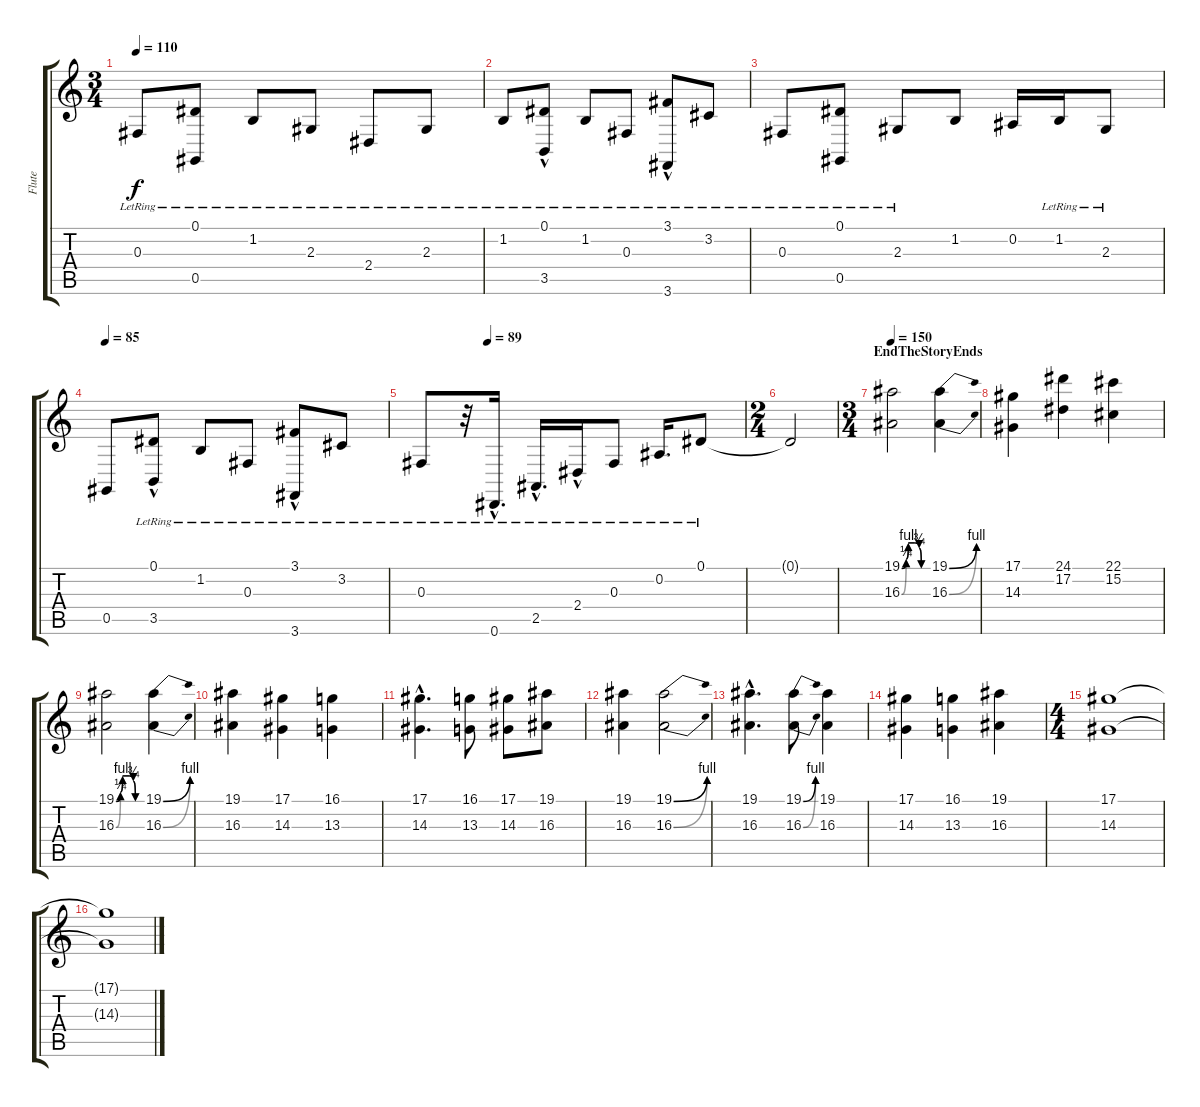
\track ("Flute" "Flute") {instrument flute}
\staff {score tabs}
\tuning (Eb4 Bb3 Gb3 Db3 Ab2 Eb2) {hide}
\ts (3 4)
\tempo 110
\clef g2
\ks c
0.3{lr}.8{dy f} (0.1{lr} 0.5{lr}).8 1.2{lr}.8 2.3{lr}.8 2.4{lr}.8 2.3{lr}.8 |
1.2{lr}.8 (0.1{lr} 3.5{hac lr}).8 1.2{lr}.8 0.3{lr}.8 (3.1{lr} 3.6{hac lr}).8 3.2{lr}.8 |
0.3{lr}.8 (0.1{lr} 0.5{lr}).8 2.3{lr}.8 1.2.8 0.2.16 1.2{lr}.16 2.3{lr}.8 |
\tempo 85
0.5.8 (0.1{lr} 3.5{hac lr}).8 1.2{lr}.8 0.3{lr}.8 (3.1{lr} 3.6{hac lr}).8 3.2{lr}.8 |
\tempo (89 0.20833333333333334)
0.3{lr}.8 r.32 0.6{hac lr}.16{d} 2.5{hac lr}.16{d} 2.4{hac lr}.16 0.3{lr}.8 0.2{lr}.16{d} 0.1{lr}.8 |
\ts (2 4)
0.1{t}.2 |
\ts (3 4)
\section ("" "EndTheStoryEnds")
\tempo 150
(19.1{be (custom 0 0 10 1 15 4 30 4 40 3 45 0 60 0)} 16.3{be (custom 0 0 10 1 15 4 30 4 40 3 45 0 60 0)}).2{volume 7 instrument flute} (19.1{be (bend 0 0 60 4)} 16.3{be (bend 0 0 60 4)}).4 |
(17.1 14.3).4 (24.1 17.2).4 (22.1 15.2).4 |
(19.1{be (custom 0 0 10 1 15 4 30 4 40 3 45 0 60 0)} 16.3{be (custom 0 0 10 1 15 4 30 4 40 3 45 0 60 0)}).2 (19.1{be (bend 0 0 60 4)} 16.3{be (bend 0 0 60 4)}).4 |
(19.1 16.3).4 (17.1 14.3).4 (16.1 13.3).4 |
(17.1{hac} 14.3{hac}).4{d} (16.1 13.3).8 (17.1 14.3).8 (19.1 16.3).8 |
(19.1 16.3).4 (19.1{be (bend 0 0 60 4)} 16.3{be (bend 0 0 60 4)}).2 |
(19.1{hac} 16.3{hac}).4{d} (19.1{be (bend 0 0 60 4)} 16.3{be (bend 0 0 60 4)}).8 (19.1 16.3).4 |
(17.1 14.3).4 (16.1 13.3).4 (19.1 16.3).4 |
\ts (4 4)
(17.1 14.3).1 |
(17.1{t} 14.3{t}).1
